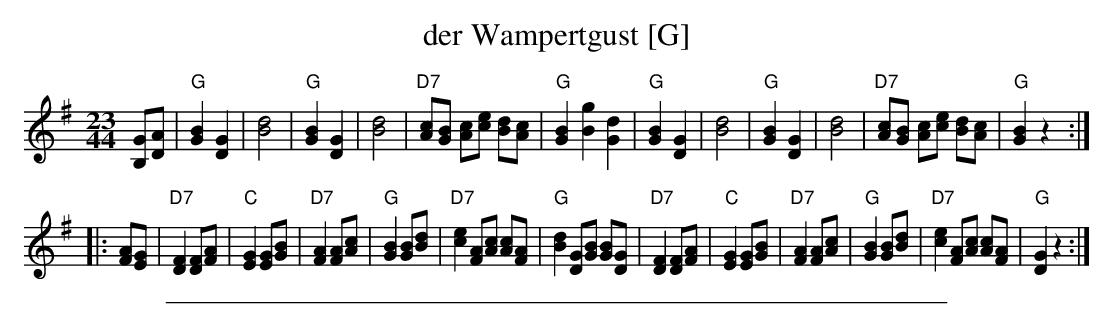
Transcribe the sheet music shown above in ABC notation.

X:1
T: der Wampertgust [G]
M: 23/44
L: 1/8
K: G
      [GB,][AD] \
| "G"[B2G2][G2D2] | [d4B4] \
| "G"[B2G2][G2D2] | [d4B4] \
| "D7"[cA][BG] [cA][ec] [dB][cA] | "G"[B2G2] [g2B2] [d2G2] \
| "G"[B2G2][G2D2] | [d4B4] \
| "G"[B2G2][G2D2] | [d4B4] \
| "D7"[cA][BG] [cA][ec] [dB][cA] | "G"[B2G2] z2 :|
|:    [AF][GE] \
| "D7"[F2D2] [FD][AF] | "C"[G2E2] [GE][BG] \
| "D7"[A2F2] [AF][cA] | "G"[B2G2] [BG][dB] \
| "D7"[e2c2] [AF][cA] [cA][AF] \
| "G"[d2B2] [GD][BG] [BG][GD] \
| "D7"[F2D2] [FD][AF] | "C"[G2E2] [GE][BG] \
| "D7"[A2F2] [AF][cA] | "G"[B2G2] [BG][dB] \
| "D7"[e2c2] [AF][cA] [cA][AF] \
| "G"[G2D2] z2 :|
